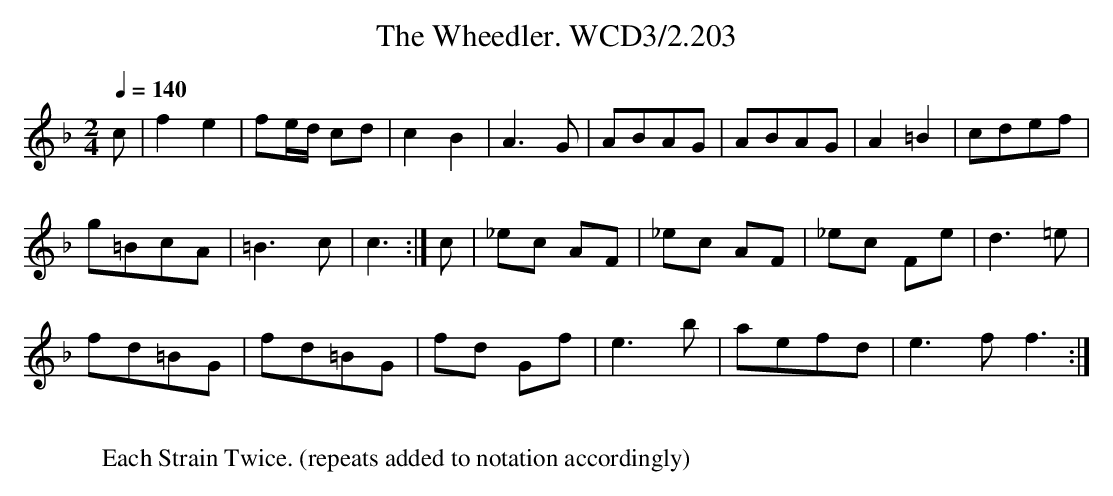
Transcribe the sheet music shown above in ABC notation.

X:1
T:Wheedler. WCD3/2.203, The
M:2/4
L:1/8
Q:1/4=140
K:F
c|f2e2|fe/d/ cd|c2B2|A3G|ABAG|ABAG|A2=B2|cdef|
g=BcA|=B3c|c3:|c|_ec AF|_ec AF|_ec Fe|d3=e|
fd=BG|fd=BG|fd Gf|e3b|aefd|e3f f3:|
W:
W:Each Strain Twice. (repeats added to notation accordingly)
